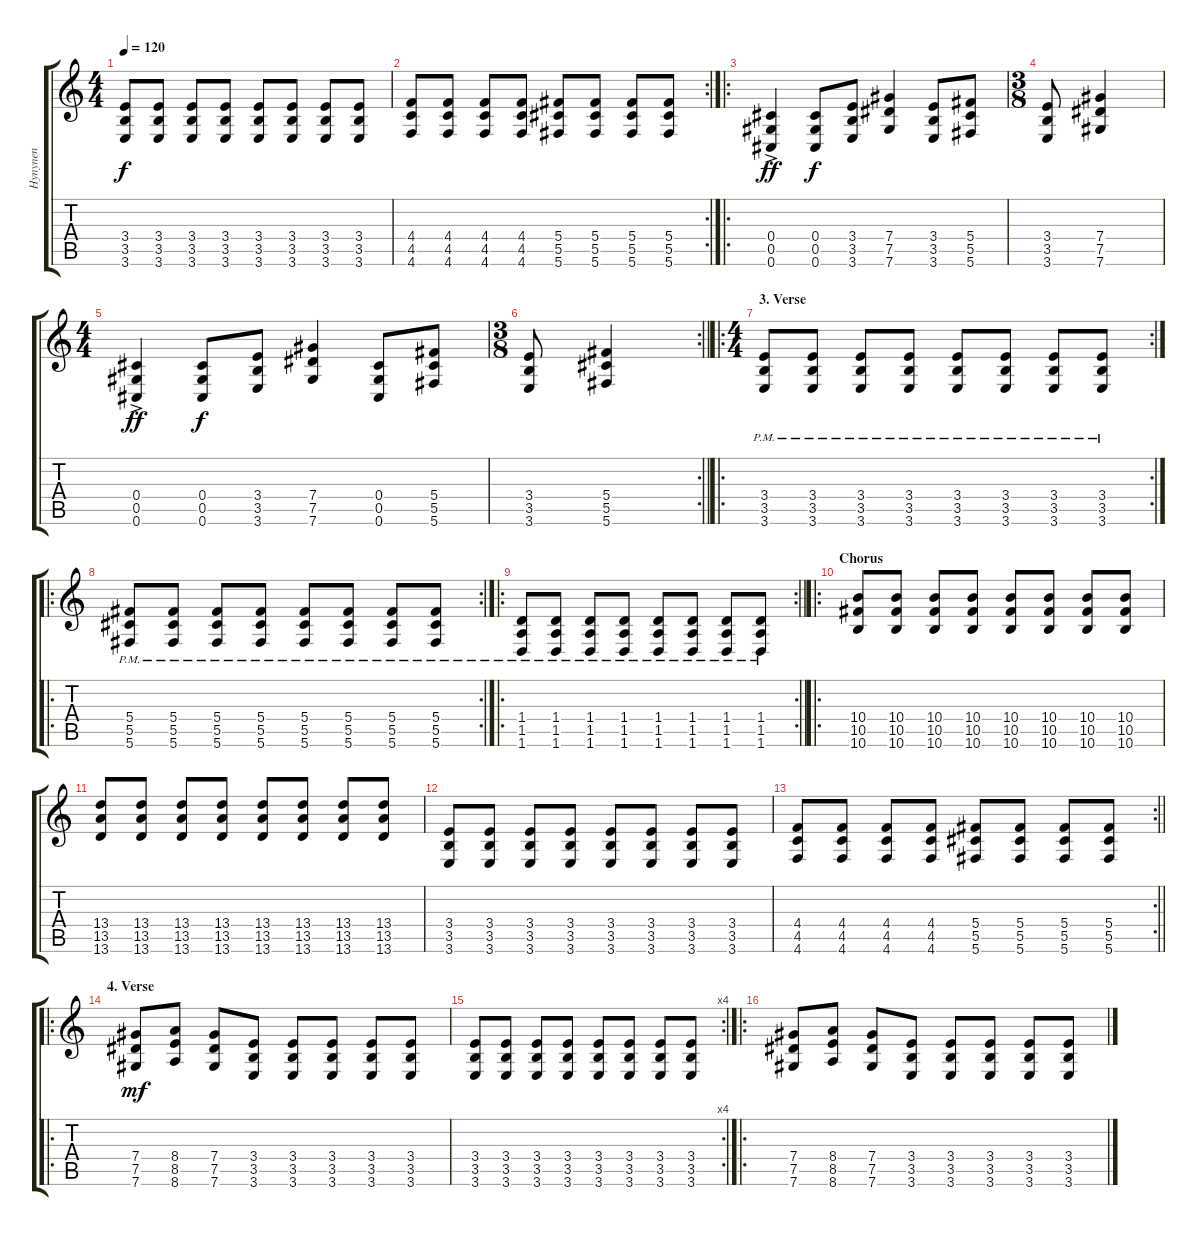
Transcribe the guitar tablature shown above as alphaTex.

\track ("Hynynen" "Hynynen") {instrument distortionguitar}
\staff {score tabs}
\tuning (Eb4 Bb3 Gb3 Db3 Ab2 Db2) {hide}
\ts (4 4)
\tempo 120
\clef g2
\ks c
(3.4 3.5 3.6).8{dy f} (3.4 3.5 3.6).8 (3.4 3.5 3.6).8 (3.4 3.5 3.6).8 (3.4 3.5 3.6).8 (3.4 3.5 3.6).8 (3.4 3.5 3.6).8 (3.4 3.5 3.6).8 |
\rc 2
(4.4 4.5 4.6).8 (4.4 4.5 4.6).8 (4.4 4.5 4.6).8 (4.4 4.5 4.6).8 (5.4 5.5 5.6).8 (5.4 5.5 5.6).8 (5.4 5.5 5.6).8 (5.4 5.5 5.6).8 |
\ro
(0.4{ac} 0.5{ac} 0.6{ac}).4{dy ff} (0.4 0.5 0.6).8{dy f} (3.4 3.5 3.6).8 (7.4 7.5 7.6).4 (3.4 3.5 3.6).8 (5.4 5.5 5.6).8 |
\ts (3 8)
(3.4 3.5 3.6).8 (7.4 7.5 7.6).4 |
\ts (4 4)
(0.4{ac} 0.5{ac} 0.6{ac}).4{dy ff} (0.4 0.5 0.6).8{dy f} (3.4 3.5 3.6).8 (7.4 7.5 7.6).4 (0.4 0.5 0.6).8 (5.4 5.5 5.6).8 |
\rc 2
\ts (3 8)
\barLineRight lightlight
(3.4 3.5 3.6).8 (5.4 5.5 5.6).4 |
\ro
\rc 2
\ts (4 4)
\section ("" "3. Verse")
(3.4{pm} 3.5{pm} 3.6{pm}).8 (3.4{pm} 3.5{pm} 3.6{pm}).8 (3.4{pm} 3.5{pm} 3.6{pm}).8 (3.4{pm} 3.5{pm} 3.6{pm}).8 (3.4{pm} 3.5{pm} 3.6{pm}).8 (3.4{pm} 3.5{pm} 3.6{pm}).8 (3.4{pm} 3.5{pm} 3.6{pm}).8 (3.4{pm} 3.5{pm} 3.6{pm}).8 |
\ro
\rc 2
(5.4{pm} 5.5{pm} 5.6{pm}).8 (5.4{pm} 5.5{pm} 5.6{pm}).8 (5.4{pm} 5.5{pm} 5.6{pm}).8 (5.4{pm} 5.5{pm} 5.6{pm}).8 (5.4{pm} 5.5{pm} 5.6{pm}).8 (5.4{pm} 5.5{pm} 5.6{pm}).8 (5.4{pm} 5.5{pm} 5.6{pm}).8 (5.4{pm} 5.5{pm} 5.6{pm}).8 |
\ro
\rc 2
\barLineRight lightlight
(1.4{pm} 1.5{pm} 1.6{pm}).8 (1.4{pm} 1.5{pm} 1.6{pm}).8 (1.4{pm} 1.5{pm} 1.6{pm}).8 (1.4{pm} 1.5{pm} 1.6{pm}).8 (1.4{pm} 1.5{pm} 1.6{pm}).8 (1.4{pm} 1.5{pm} 1.6{pm}).8 (1.4{pm} 1.5{pm} 1.6{pm}).8 (1.4{pm} 1.5{pm} 1.6{pm}).8 |
\ro
\section ("" "Chorus")
(10.4 10.5 10.6).8 (10.4 10.5 10.6).8 (10.4 10.5 10.6).8 (10.4 10.5 10.6).8 (10.4 10.5 10.6).8 (10.4 10.5 10.6).8 (10.4 10.5 10.6).8 (10.4 10.5 10.6).8 |
(13.4 13.5 13.6).8 (13.4 13.5 13.6).8 (13.4 13.5 13.6).8 (13.4 13.5 13.6).8 (13.4 13.5 13.6).8 (13.4 13.5 13.6).8 (13.4 13.5 13.6).8 (13.4 13.5 13.6).8 |
(3.4 3.5 3.6).8 (3.4 3.5 3.6).8 (3.4 3.5 3.6).8 (3.4 3.5 3.6).8 (3.4 3.5 3.6).8 (3.4 3.5 3.6).8 (3.4 3.5 3.6).8 (3.4 3.5 3.6).8 |
\rc 2
\barLineRight lightlight
(4.4 4.5 4.6).8 (4.4 4.5 4.6).8 (4.4 4.5 4.6).8 (4.4 4.5 4.6).8 (5.4 5.5 5.6).8 (5.4 5.5 5.6).8 (5.4 5.5 5.6).8 (5.4 5.5 5.6).8 |
\ro
\section ("" "4. Verse")
(7.4 7.5 7.6).8{dy mf} (8.4 8.5 8.6).8 (7.4 7.5 7.6).8 (3.4 3.5 3.6).8 (3.4 3.5 3.6).8 (3.4 3.5 3.6).8 (3.4 3.5 3.6).8 (3.4 3.5 3.6).8 |
\rc 4
(3.4 3.5 3.6).8 (3.4 3.5 3.6).8 (3.4 3.5 3.6).8 (3.4 3.5 3.6).8 (3.4 3.5 3.6).8 (3.4 3.5 3.6).8 (3.4 3.5 3.6).8 (3.4 3.5 3.6).8 |
\ro
(7.4 7.5 7.6).8 (8.4 8.5 8.6).8 (7.4 7.5 7.6).8 (3.4 3.5 3.6).8 (3.4 3.5 3.6).8 (3.4 3.5 3.6).8 (3.4 3.5 3.6).8 (3.4 3.5 3.6).8
